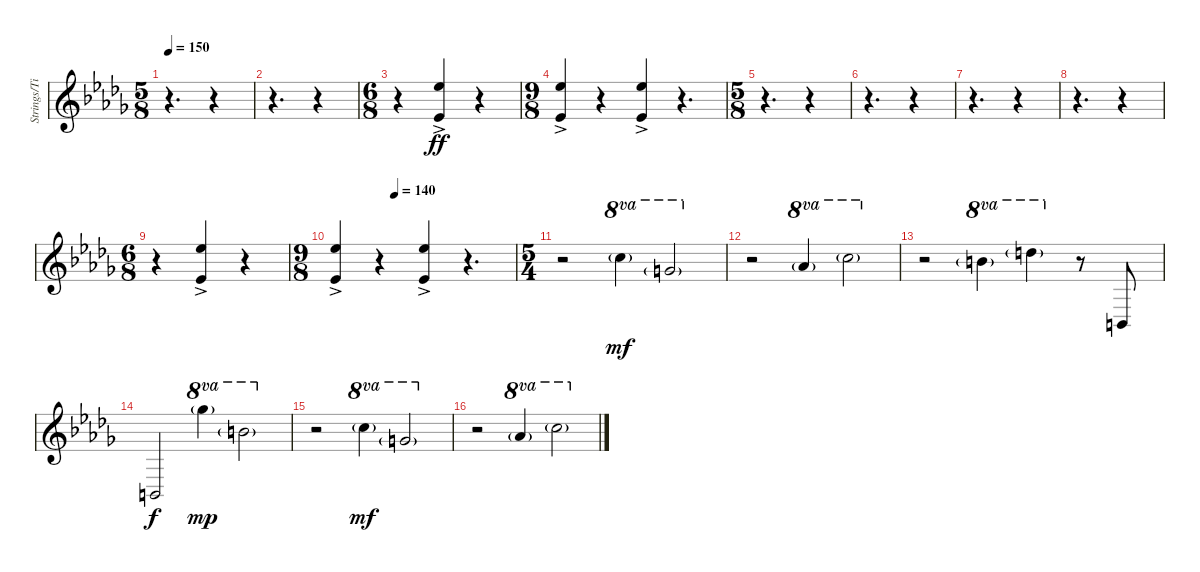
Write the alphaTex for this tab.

\track ("Strings/Timpani/Bells/Harp" "Strings/Ti") {instrument stringensemble1}
\staff {score}
\tuning (D4 A3 F3 C3 G2 D2) {hide}
\ts (5 8)
\tempo 150
\clef g2
\ks bbminor
r.4{d dy f} r.4 |
r.4{d} r.4 |
\ts (6 8)
r.4 (13.1 6.2{ac}).4{dy ff volume 12 instrument tubularbells} r.4 |
\ts (9 8)
(13.1 6.2{ac}).4 r.4 (13.1 6.2{ac}).4 r.4{d} |
\ts (5 8)
r.4{d} r.4 |
r.4{d} r.4 |
r.4{d} r.4 |
r.4{d} r.4 |
\ts (6 8)
r.4 (13.1 6.2{ac}).4 r.4 |
\ts (9 8)
\tempo (140 0.3333333333333333)
(13.1 6.2{ac}).4 r.4 (13.1 6.2{ac}).4 r.4{d} |
\ts (5 4)
r.2 22.1{g}.4{ot 8va dy mf instrument glockenspiel} 22.2{g}.2{ot 8va} |
r.2 23.2{g}.4{ot 8va} 22.1{g}.2{ot 8va} |
r.2 21.1{g}.4{ot 8va} 24.1{g}.4{ot 8va} r.8{instrument timpani} 4.5.8 |
4.5.2{dy f} 28.1{g}.4{ot 8va dy mp instrument glockenspiel} 21.1{g}.2{ot 8va} |
r.2 22.1{g}.4{ot 8va dy mf} 22.2{g}.2{ot 8va} |
r.2 23.2{g}.4{ot 8va} 22.1{g}.2{ot 8va}
